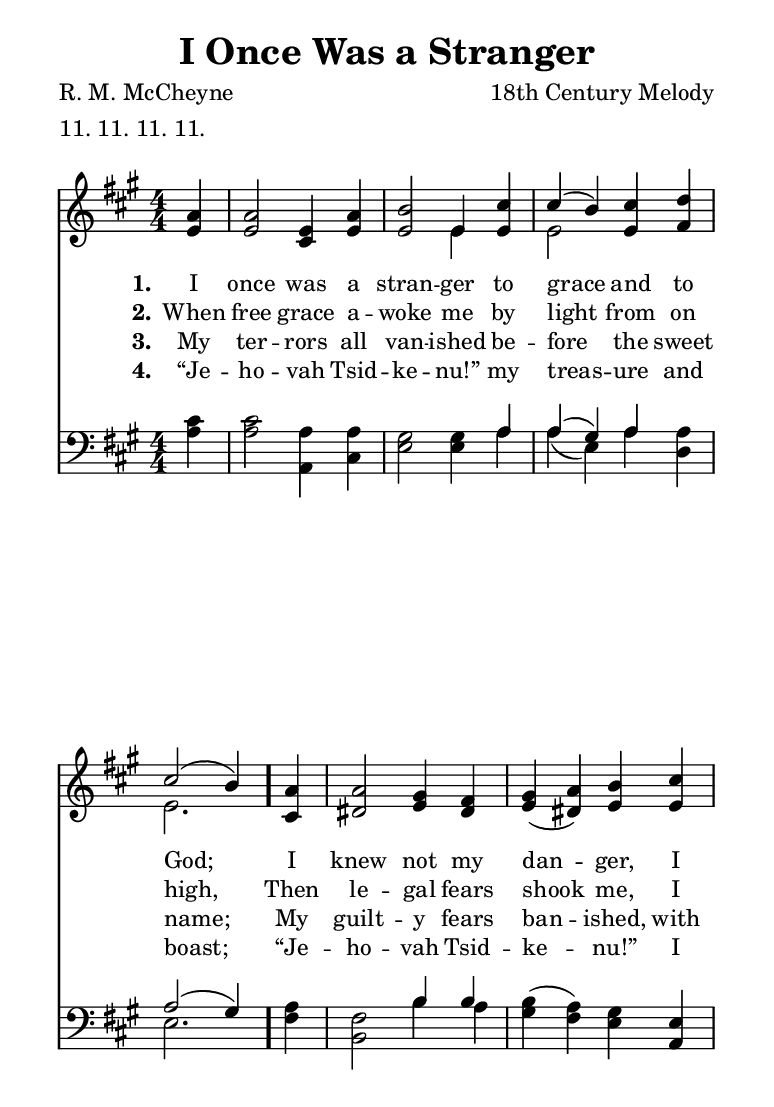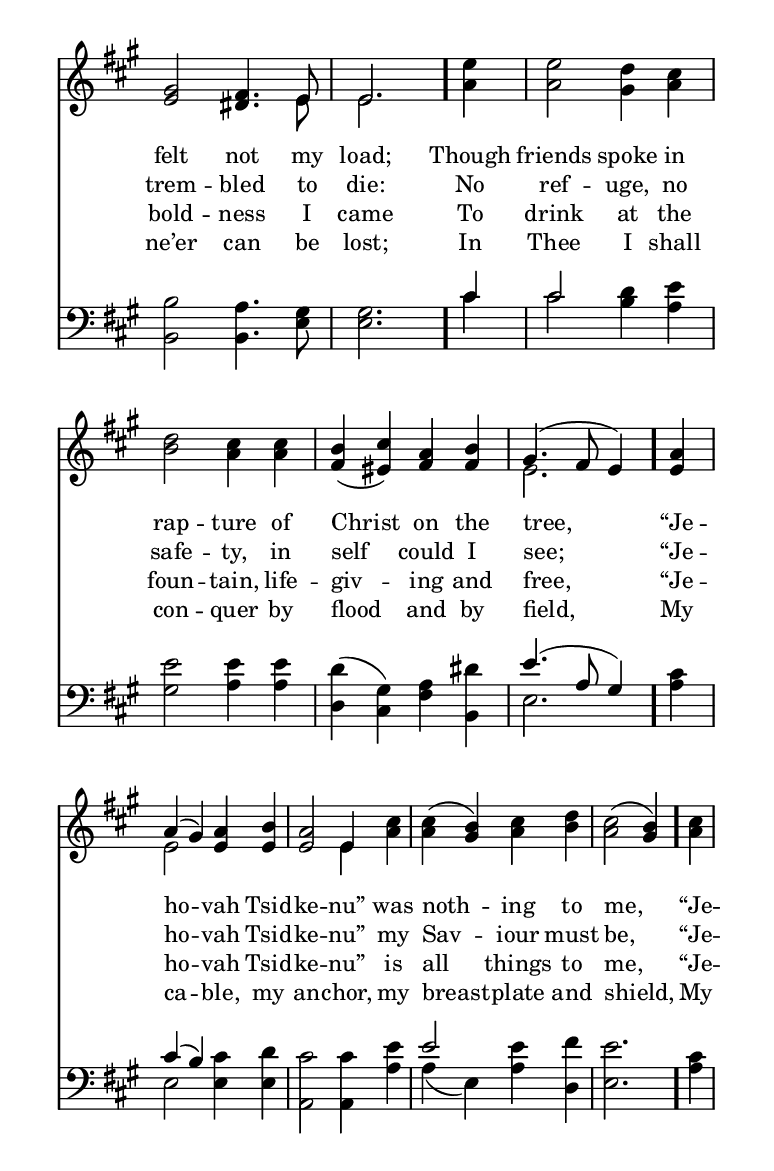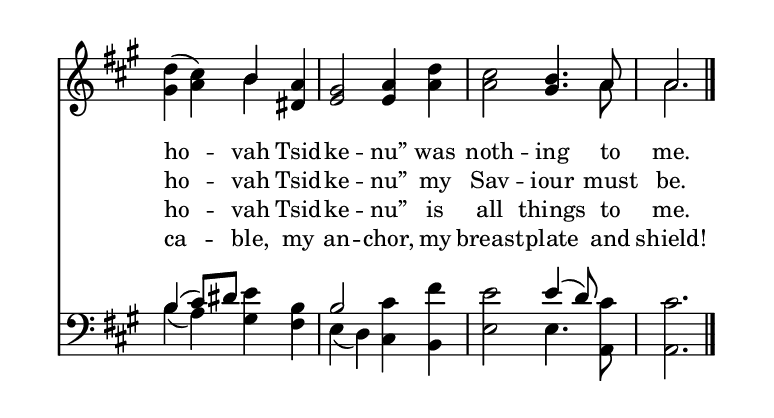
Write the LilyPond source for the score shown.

\include "common/global.ily"
\paper {
  \include "common/paper.ily"
}

\header{
  %gospel
  hymnnumber = "226"
  title = "I Once Was a Stranger"
  tunename = "Adeste Fideles"
  meter = "11. 11. 11. 11."
  poet = "R. M. McCheyne"
  composer = "18th Century Melody"
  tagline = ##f
}

global = {
  \include "common/overrides.ily"
  \override Staff.TimeSignature.style = #'numbered
  \time 4/4
  \override Score.MetronomeMark.transparent = ##t % hide all fermata changes too
  \tempo 4=100
  \key a \major
  \partial 4
  \autoBeamOff
}

notesSoprano = {
\global
\relative c'' {

  a4 | a2 e4 a | b2 e,4 cis' | cis( b) cis d | cis2( b4)
  a4 | a2 gis4 fis | gis( a) b cis | gis2 fis4. e8 | e2.
  e'4 | e2 d4 cis | d2 cis4 cis | b( cis) a b | gis4.( fis8 e4)
  a4 | a( gis) a b | a2 e4 cis' | cis( b) cis d | cis2( b4)
  cis4 | d( cis) b a | gis2 a4 d | cis2 b4. a8 | a2.

  \bar "|."

}
}

notesAlto = {
\global
\relative e' {

  e4 | e2 cis4 e | e2 e4 e | e2 e4 fis | e2.
  cis4 | dis2 e4 dis | e( dis) e e | e2 dis4. e8 | e2.
  a4 | a2 gis4 a | b2 a4 a | fis( eis) fis fis | e2.
  e4 | e2 e4 e | e2 e4 a | a( gis) a b | a2( gis4)
  a4 | gis( a) b dis, | e2 e4 a | a2 gis4. a8 | a2.

}
}

notesTenor = {
\global
\relative a {

  cis4 | cis2 a4 a | gis2 gis4 a | a( gis) a a | a2( gis4)
  a4 | fis2 b4 b | b( a) gis e | b'2 a4. gis8 | gis2.
  cis4 | cis2 d4 e | e2 e4 e | d( gis,) a dis | e4.( a,8 gis4)
  cis4 | cis( b) cis d | cis2 cis4 e | e2 e4 fis | e2.
  cis4 | b( cis8[) dis] e4 b | b2 cis4 fis | e2 e4( d8) cis | cis2.

}
}

notesBass = {
\global
\relative f {

  a4 | a2 a,4 cis | e2 e4 a | a( e) a d, | e2.
  fis4 | b,2 b'4 a | gis( fis) e a, | b2 b4. e8 | e2.
  cis'4 | cis2 b4 a | gis2 a4 a | d,4( cis) fis b, | e2.
  a4 | e2 e4 e | a,2 a4 a' | a( e) a d, | e2.
  a4 | b( a) gis fis | e( d) cis b | e2 e4. a,8 | a2.

}
}

wordsA = \lyricmode {
\set stanza = "1."

I once was a stran -- ger to grace and to God; \bar "."
I knew not my dan -- ger, I felt not my load; \bar "."
Though friends spoke in rap -- ture of Christ on the tree, \bar "."
“Je -- ho -- vah Tsid -- ke -- nu” was noth -- ing to me, \bar "."
“Je -- ho -- vah Tsid -- ke -- nu” was noth -- ing to me. \bar "."

}

wordsB = \lyricmode {
\set stanza = "2."

When free grace a -- woke me by light from on high,
Then le -- gal fears shook me, I trem -- bled to die:
No ref -- uge, no safe -- ty, in self could I see;
“Je -- ho -- vah Tsid -- ke -- nu” my Sav -- iour must be,
“Je -- ho -- vah Tsid -- ke -- nu” my Sav -- iour must be.

}

wordsC = \lyricmode {
\set stanza = "3."

My ter -- rors all van -- ished be -- fore the sweet name;
My guilt -- y fears ban -- ished, with bold -- ness I came
To drink at the foun -- tain, life -- giv -- ing and free,
“Je -- ho -- vah Tsid -- ke -- nu”  is all things to me,
“Je -- ho -- vah Tsid -- ke -- nu”  is all things to me.

}

wordsD = \lyricmode {
\set stanza = "4."

“Je -- ho -- vah Tsid -- ke -- nu!” my treas -- ure and boast;
“Je -- ho -- vah Tsid -- ke -- nu!” I ne’er can be lost;
In Thee I shall con -- quer by flood and by field,
My ca -- ble, my an -- chor, my breast -- plate and shield,
My ca -- ble, my an -- chor, my breast -- plate and shield!

}

\score {
  \context ChoirStaff <<
    \context Staff = upper <<
      \set Staff.autoBeaming = ##f
      \set ChoirStaff.systemStartDelimiter = #'SystemStartBar
      \set ChoirStaff.printPartCombineTexts = ##f
      \partcombine #'(2 . 11) \notesSoprano \notesAlto
      \context NullVoice = sopranos { \voiceOne << \notesSoprano >> }
      \context Lyrics = one   \lyricsto sopranos \wordsA
      \context Lyrics = two   \lyricsto sopranos \wordsB
      \context Lyrics = three \lyricsto sopranos \wordsC
      \context Lyrics = four  \lyricsto sopranos \wordsD
    >>
    \context Staff = men <<
      \set Staff.autoBeaming = ##f
      \clef bass
      \set ChoirStaff.printPartCombineTexts = ##f
      \partcombine #'(2 . 11) \notesTenor \notesBass
    >>
  >>
  \layout {
    \include "common/layout.ily"
  }
  #(cond ((ly:get-option 'eog-midi-permitted) #{ \midi{
    \include "common/midi.ily"
  } #}))
}

\version "2.19.49"  % necessary for upgrading to future LilyPond versions.

% vi:set et ts=2 sw=2 ai nocindent syntax=lilypond:
